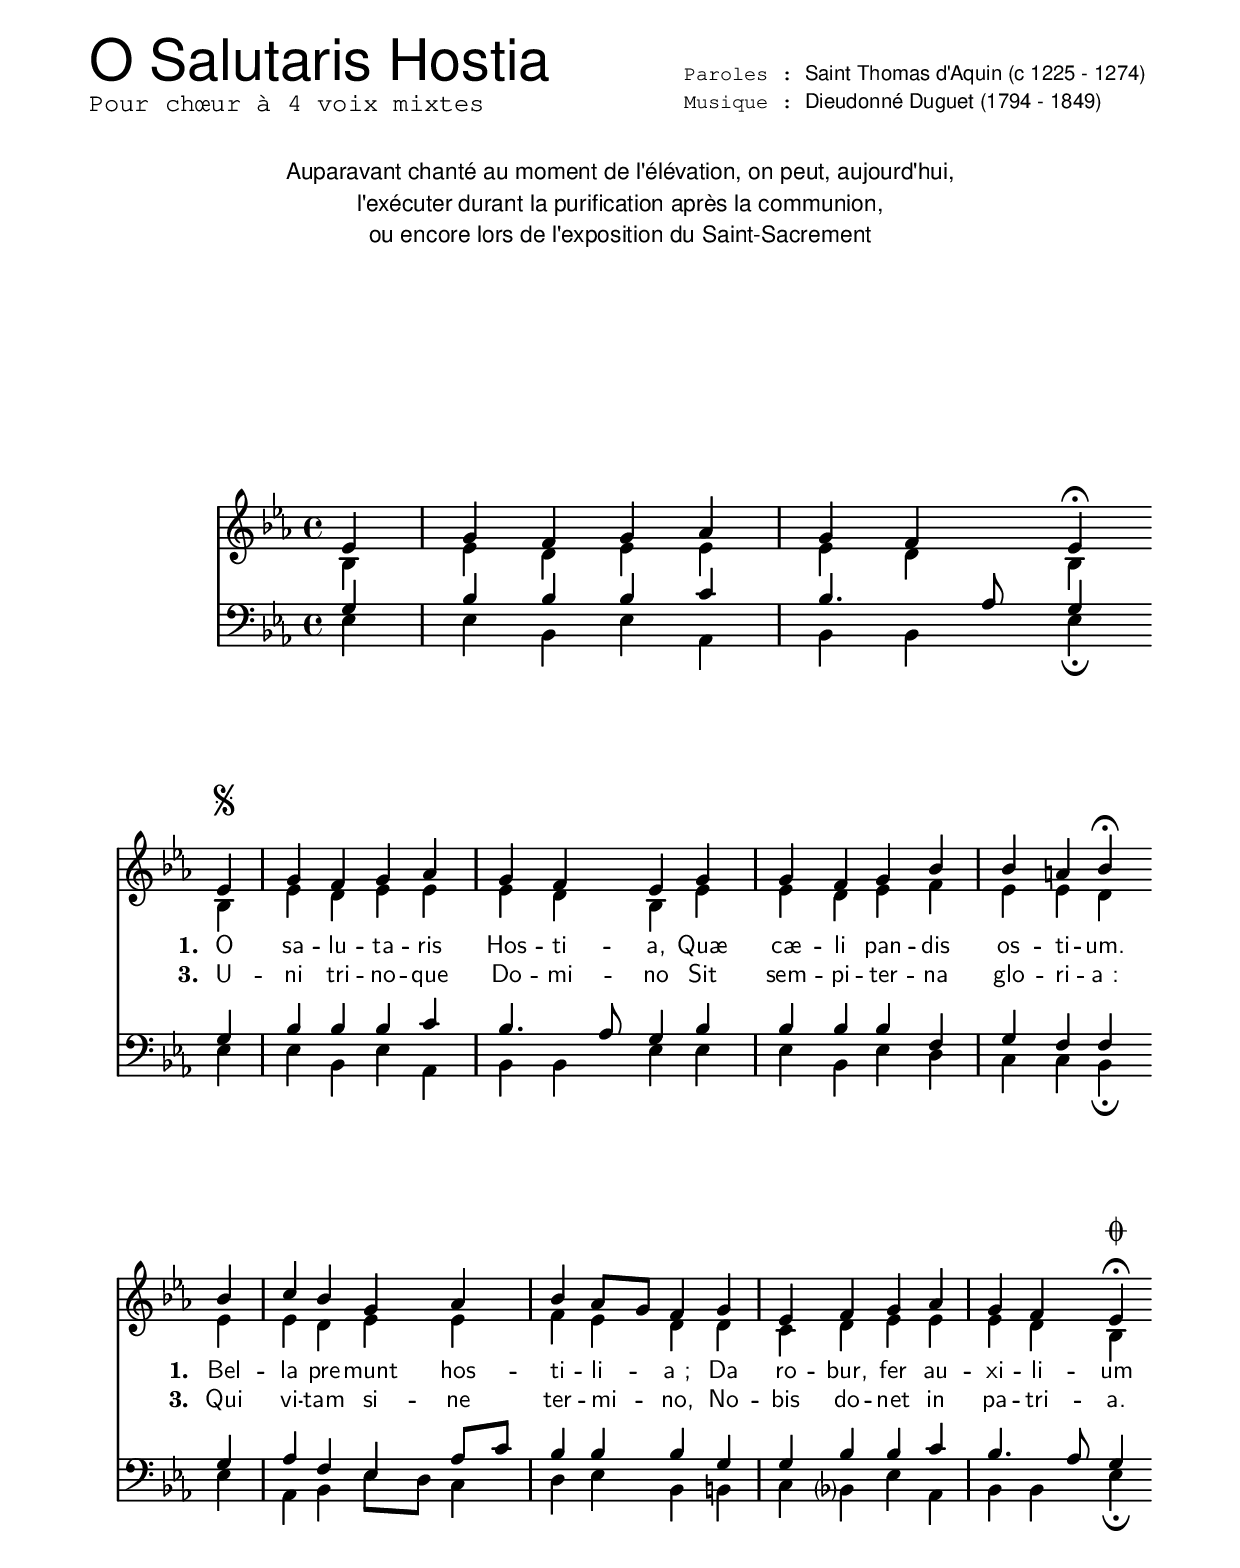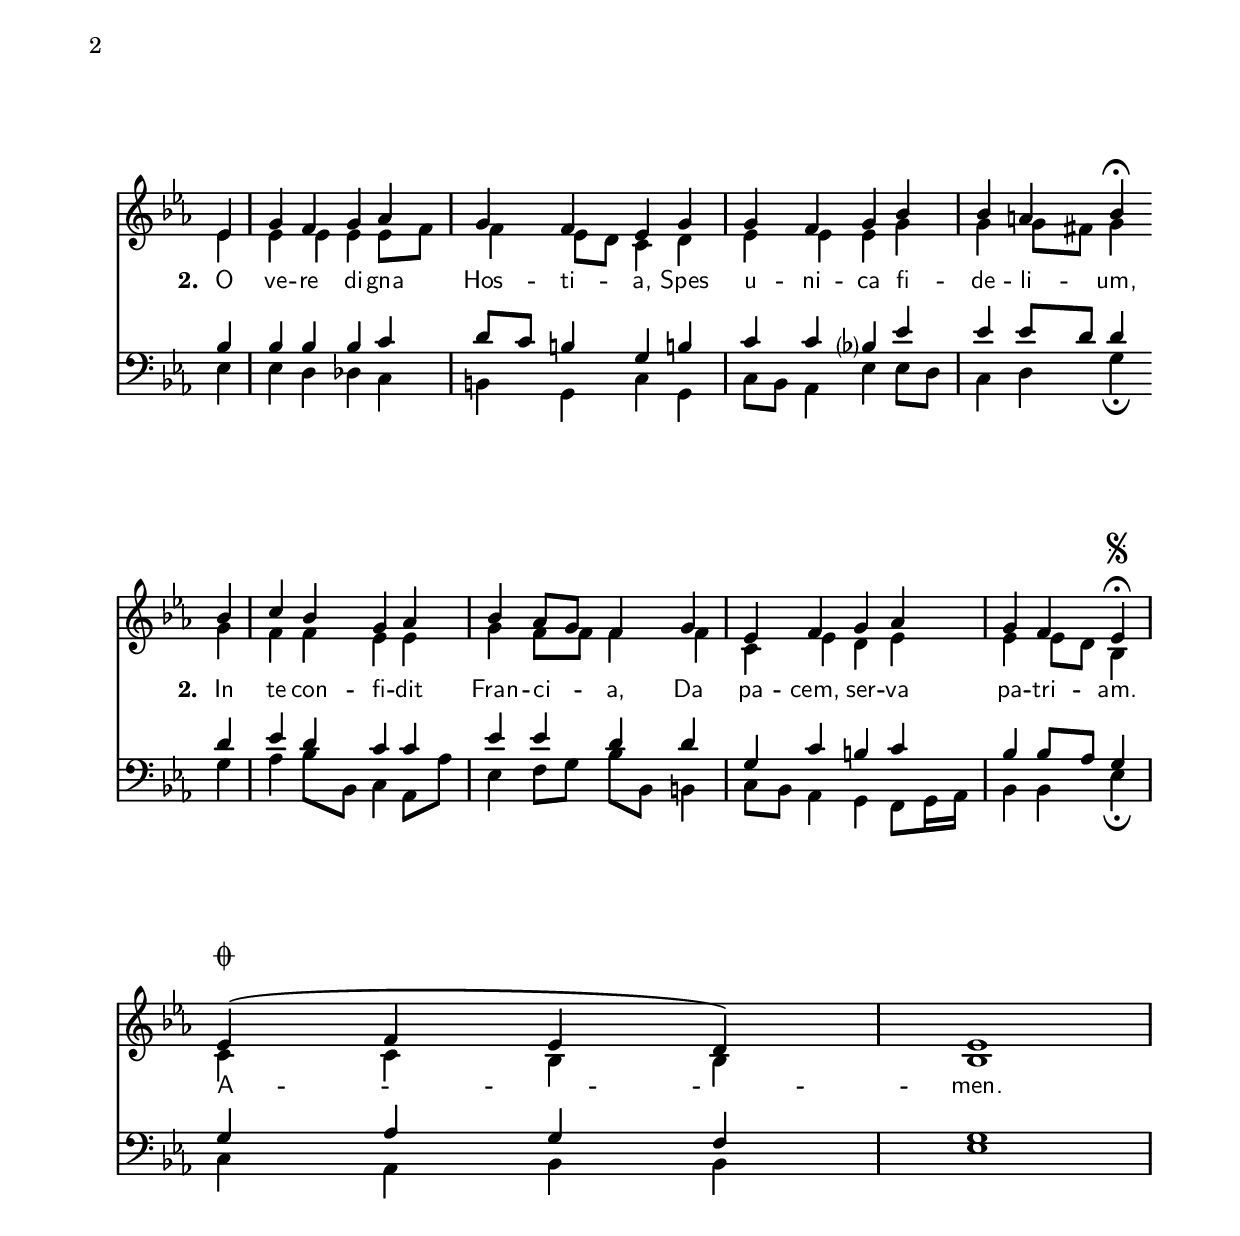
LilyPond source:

\version "2.22.0"
\language "english"
\include "gregorian.ly"
\include "../libs/commonFunctions.ily"

\header {
  title = "O Salutaris Hostia"
  subtitle = "Pour chœur à 4 voix mixtes"
  composer = "Dieudonné Duguet (1794 - 1849)"
  poet = "Saint Thomas d'Aquin (c 1225 - 1274)"
  }

global = {
  \key ef \major \time 4/4
  }

sopranosMusicOne = \relative c' {
    ef4 g f g af g f ef
  }
sopranosMusicTwo = \relative c'' {
    g4 g f g bf bf a bf
  }
sopranosMusicThree = \relative c'' {
    bf c bf g af bf af8 g f4
  }
sopranosMusicFour = \relative c'' {
    g4 ef f g af g f ef
  }
sopranosMusicEnd = \relative c' {
    ef2 ef
  }
sopranosMusicEndTwo = \relative c' {
    ef4( f ef d) ef1
  }

altosMusicOne = \relative c' {
    bf4 ef d ef ef ef d bf
  }
altosMusicTwo = \relative c' {
    ef4 ef d ef f ef ef d
  }
altosMusicThree = \relative c' {
    ef4 ef d ef ef f ef d
  }
altosMusicFour = \relative c' {
    d c d ef ef ef d bf
  }
altosAltMusicOne = \relative c' {
  ef ef ef ef ef8 f f4 ef8 d c4
}
altosAltMusicTwo = \relative c' {
  d ef ef ef g g g8 fs g4
}
altosAltMusicThree = \relative c'' {
  g f f ef ef g f8 f f4
}
altosAltMusicFour = \relative c' {
  f c ef d ef ef ef8 d bf4
}
altosMusicEnd = \relative c' {
    c2 bf
  }
altosMusicEndTwo = \relative c' {
    c4 c bf bf bf1
  }

tenorsMusicOne =  \relative c' {
    g4 bf bf bf c bf4. af8 g4
  }
tenorsMusicTwo = \relative c' {
    bf4 bf bf bf f g f f
  }
tenorsMusicThree = \relative c' {
    %g4 af f ef c' bf4 c d g,
    g4 af f ef af8 c bf4 bf bf g
  }
tenorsMusicFour = \relative c' {
    g4 bf bf c bf4. af8 g4
  }
tenorsAltMusicOne = \relative c' {
  bf4 bf bf bf c d8 c b4 g
}
tenorsAltMusicTwo = \relative c' {
  b!4 c c bf? ef ef ef8 d d4
}
tenorsAltMusicThree = \relative c' {
  d4 ef d c c ef ef d4
}
tenorsAltMusicFour = \relative c' {
  d4 g, c b c bf bf8 af g4
}
tenorsMusicEnd = \relative c' {
    af2 g
  }
tenorsMusicEndTwo = \relative c' {
    g4 af g f g1
  }

bassesMusicOne =  \relative c {
    ef4 ef bf ef af, bf bf ef
  }
bassesMusicTwo = \relative c {
    ef4 ef bf ef d c c bf
  }
bassesMusicThree = \relative c {
    %ef4 af, bf c af g af bf
    ef4 af, bf ef8 d c4 d ef bf
  }
bassesMusicFour = \relative c {
    b4c bf? ef af, bf bf ef
  }
bassesAltMusicOne = \relative c {
  ef4 ef d df c b g c
}
bassesAltMusicTwo = \relative c {
  g c8 bf af4 ef' ef8 d c4 d g
}
bassesAltMusicThree = \relative c {
  g' af bf8 bf, c4 af8 af' ef4 f8 g bf8 bf,
}
bassesAltMusicFour = \relative c {
  b4 c8 bf af4 g f8 g16 af bf4 bf ef
}
bassesMusicEnd = \relative c {
    af2 ef'
  }
bassesMusicEndTwo = \relative c {
    c4 af bf bf ef1
  }

Lyrics = \lyricmode {
  \set stanza = "1. "
  O sa -- lu -- ta -- ris Hos -- ti -- a,
  Quæ cæ -- li pan -- dis os -- ti -- um.
  \set stanza = "1. "
  Bel -- la pre -- munt hos -- ti -- li -- _ a&nbsp;;
  Da ro --  bur, fer au -- xi -- li -- um
  }
LyricsOne = \lyricmode {
  \set stanza = "2. "
  O ve -- re di -- gna Hos -- ti -- a,
  Spes u -- ni -- ca fi -- de -- li -- um,
  \set stanza = "2. "
  In te con -- fi -- dit Fran -- ci -- _ a,
  Da pa -- cem, ser -- va pa -- tri -- am.
  }
LyricsTwo = \lyricmode {
  \set stanza = "3. "
  U -- ni tri -- no -- que Do -- mi -- no
  Sit sem -- pi -- ter -- na glo -- ri -- a&nbsp;:
  \set stanza = "3. "
  Qui vi -- tam si -- ne ter -- mi -- _ no,
  No -- bis do -- net in pa -- tri -- a.
  }
LyricsEnd = \lyricmode {
  A -- men.
  }

%%%%%%%%%%%%%%%%%%%%%%%%%%%%%%%%%%%%%%%%%%%%
%%%%%          DRAW PARTITION          %%%%%
%%%%%%%%%%%%%%%%%%%%%%%%%%%%%%%%%%%%%%%%%%%%
scoreHeaders = \header {
  title = ##f
  subtitle = ##f
  composer = ##f
  poet = ##f
  subsubtitle = ##f
  dedication = ##f
  }
scorePaper = \paper {
    left-margin = 1.5\cm
    right-margin = 1.5\cm
    top-margin = 1.5\cm
    bottom-margin = 1.5\cm
    two-sided = ##f
    oddFooterMarkup = {}
    #(include-special-characters)

    markup-system-spacing = #'((basic-distance . 30)
       (stretchability . 500))
    system-system-spacing = #'((basic-distance . 20)
       (stretchability . 500))
    top-system-spacing = #'((basic-distance . 10)
                            (padding . 10)
                            (stretchability . 1000))
    bookTitleMarkup = \markup {
      \column {
        \fill-line { \italic \sans \fromproperty #'header:dedication }
        \vspace #2
        \columns {
          \fill-line {
            \column {
              \line {
                \left-column {
                  \fontsize #8 \sans \fromproperty #'header:title
                  \fontsize #1 \typewriter \fromproperty #'header:subtitle
                }
              }
            }
            \column {
              \line {
                \fontsize #-1
                \left-column {
                  \line { \concat { \typewriter "Paroles&nbsp;:&nbsp;" \sans \fromproperty #'header:poet \bold " " } }
                  \line { \concat { \typewriter "Musique&nbsp;:&nbsp;" \sans \fromproperty #'header:composer \bold " " } }
                  \typewriter \italic \fromproperty #'header:subsubtitle
                }
              }
            }
          }
        }
      }
    }
  }
AllScoreLayout = \layout {
      ragged-last = ##f
      ragged-last-bottom = ##t
      short-indent = 0.5\cm
      indent = 2.2\cm
      \override LyricText #'font-name = #"Latin Modern Sans"
      \override Score.RehearsalMark.font-family = #'typewriter
      \context {
        \Score
        \override StaffGrouper.staff-staff-spacing.padding = #0
        \override StaffGrouper.staff-staff-spacing.basic-distance = #1
      }
      \context {
        \Staff
        \RemoveEmptyStaves
        \override InstrumentName #'font-name = #"Monospace Regular"
      }
      \context {
        \PianoStaff
        \RemoveEmptyStaves
        \override InstrumentName #'font-name = #"Monospace Regular"
      }
      \context {
        \ChoirStaff
        \RemoveEmptyStaves
        \override InstrumentName #'font-name = #"Monospace Regular"
      }
  }

% PDF output
\book {
  \scorePaper
  \markup {
    \vspace #2
    \fill-line
    {
      \sans \center-column {
        "Auparavant chanté au moment de l'élévation, on peut, aujourd'hui,"
        "l'exécuter durant la purification après la communion,"
        "ou encore lors de l'exposition du Saint-Sacrement"
      }
    }
    }
  \score {
    <<
      \new Dynamics {
        \partial 4 s4
        s1 s2 s4 \bar "" \break s4\segno
        s1*3 s2 s4 \bar "" \break s4
        s1*3 s2 s4\coda \bar "" \break s4
        s1*3 s2 s4 \bar "" \break s4
        s1*3 s2 s4\segno s4 \break
        s4\coda s2. s1
      }
      \new Staff
      <<
        \clef "treble"
        \new Voice = "soprano"
        {
          \global \voiceOne
          \partial 4
          \sopranosMusicOne\fermata
          \sopranosMusicOne
          \sopranosMusicTwo\fermata
          \sopranosMusicThree
          \sopranosMusicFour\fermata
          \sopranosMusicOne
          \sopranosMusicTwo\fermata
          \sopranosMusicThree
          \sopranosMusicFour\fermata s4
          %\sopranosMusicEnd
          \sopranosMusicEndTwo
        }
        \new Voice = "alto"
        {
          \global \voiceTwo
          \altosMusicOne
          \altosMusicOne
          \altosMusicTwo
          \altosMusicThree
          \altosMusicFour
          \altosAltMusicOne
          \altosAltMusicTwo
          \altosAltMusicThree
          \altosAltMusicFour s4
          %\altosMusicEnd
          \altosMusicEndTwo
        }
      >>
      \new Lyrics \lyricsto "soprano" {   _ _ _ _ _ _ _ _ \Lyrics \LyricsOne \LyricsEnd }
      \new Lyrics \lyricsto "soprano" {   _ _ _ _ _ _ _ _ \LyricsTwo }
      \new Staff
      <<
        \clef "bass"
        \new Voice = "tenor"
        {
          \global \voiceThree
          \tenorsMusicOne
          \tenorsMusicOne
          \tenorsMusicTwo
          \tenorsMusicThree
          \tenorsMusicFour
          \tenorsAltMusicOne
          \tenorsAltMusicTwo
          \tenorsAltMusicThree
          \tenorsAltMusicFour s4
          %\tenorsMusicEnd
          \tenorsMusicEndTwo
        }
        \new Voice = "basse"
        {
          \global \voiceFour
          \bassesMusicOne \fermata
          \bassesMusicOne
          \bassesMusicTwo\fermata
          \bassesMusicThree
          \bassesMusicFour\fermata
          \bassesAltMusicOne
          \bassesAltMusicTwo \fermata
          \bassesAltMusicThree
          \bassesAltMusicFour \fermata s4
          %\bassesMusicEnd
          \bassesMusicEndTwo
        }
      >>
    >>
    \AllScoreLayout
    \scoreHeaders
  }
}
% MIDI output
\score {
  {
    <<
      % \new PianoStaff \with {
      %   midiInstrument = "piccolo"  % Pipe Organ
      %   %midiInstrument = "flute"    % Grand plein jeu
      %   %midiInstrument = "recorder" % Principaux 8 4
      %   midiMinimumVolume = #0.7
      %   midiMaximumVolume = #0.9
      % }
      % <<
      %   \new Staff
      %   <<
      %     \clef "treble"
      %     \new Voice { \global \voiceOne
      %                 \partial 4
      %                 \sopranosMusicOne ~4
      %     }
      %     \new Voice { \global \voiceTwo
      %                 \altosMusicOne ~4
      %     }
      %   >>
      %   \new Staff
      %   <<
      %     \clef "bass"
      %     \new Voice { \global \voiceThree
      %                 \tenorsMusicOne ~4
      %     }
      %     \new Voice { \global \voiceFour
      %                  \bassesMusicOne ~4
      %     }
      %   >>
      % >>
      % \new PianoStaff \with {
      %   %midiInstrument = "piccolo"  % Pipe Organ
      %   midiInstrument = "flute"    % Grand plein jeu
      %   %midiInstrument = "recorder" % Principaux 8 4
      %   midiMinimumVolume = #0.6
      %   midiMaximumVolume = #0.8
      % }
      % <<
      %   \new Staff
      %   <<
      %     \clef "treble"
      %     \new Voice { \global \voiceOne
      %                 \partial 4
      %                 \sopranosMusicOne ~4
      %     }
      %     \new Voice { \global \voiceTwo
      %                 \altosMusicOne ~4
      %     }
      %   >>
      %   \new Staff
      %   <<
      %     \clef "bass"
      %     \new Voice { \global \voiceThree
      %                 \tenorsMusicOne ~4
      %     }
      %     \new Voice { \global \voiceFour
      %                  \bassesMusicOne ~4 r4
      %                  \bassesMusicOne
      %                  \bassesMusicTwo ~4 r4
      %                  \bassesMusicThree ~4 r2
      %                  %\bassesMusicEnd
      %                  \bassesMusicEndTwo
      %     }
      %   >>
      % >>
      \new PianoStaff \with {
        %midiInstrument = "piccolo"  % Pipe Organ
        %midiInstrument = "flute"    % Grand plein jeu
        midiInstrument = "recorder" % Principaux 8 4
        midiMinimumVolume = #0.6
        midiMaximumVolume = #0.8
      }
      <<
        \new Staff
        <<
          \clef "treble"
          \new Voice { \global \voiceOne
                       \partial 4
                       \sopranosMusicOne ~4 r4
                       \sopranosMusicOne
                       \sopranosMusicTwo ~4 r4
                       \sopranosMusicThree
                       \sopranosMusicFour ~4 r4
                       \sopranosMusicOne
                       \sopranosMusicTwo ~4 r4
                       \sopranosMusicThree
                       \sopranosMusicFour ~4 r2
                       %\sopranosMusicEnd
                       \sopranosMusicEndTwo
          }
          \new Voice { \global \voiceTwo
                       \altosMusicOne ~4 r4
                       \altosMusicOne
                       \altosMusicTwo ~4 r4
                       \altosMusicThree
                       \altosMusicFour ~4 r4
                       \altosAltMusicOne
                       \altosAltMusicTwo ~4 r4
                       \altosAltMusicThree
                       \altosAltMusicFour ~4 r2
                       %\altosMusicEnd
                       %\altosMusicEndTwo
          }
        >>
        \new Staff
        <<
          \clef "bass"
          \new Voice { \global \voiceThree
                       \tenorsMusicOne ~4 r4
                       \tenorsMusicOne
                       \tenorsMusicTwo ~4 r4
                       \tenorsMusicThree
                       \tenorsMusicFour ~4 r4
                       \tenorsAltMusicOne
                       \tenorsAltMusicTwo ~4 r4
                       \tenorsAltMusicThree
                       \tenorsAltMusicFour ~4 r2
                       %\tenorsMusicEnd
                       \tenorsMusicEndTwo
          }
          \new Voice { \global \voiceFour
                       \bassesMusicOne ~4 r4
                       \bassesMusicOne
                       \bassesMusicTwo ~4 r4
                       \bassesMusicThree
                       \bassesMusicFour ~4 r4
                       \bassesAltMusicOne
                       \bassesAltMusicTwo ~4 r4
                       \bassesAltMusicThree
                       \bassesAltMusicFour ~4 r2
                       %\bassesMusicEnd
                       \bassesMusicEndTwo
          }
        >>
      >>
    >>
  }
  \midi{
    % per voice midi output, using Staff level midiInstrument
    \context {
      \Staff
      \remove "Staff_performer"
    }
    \context {
      \Voice
      \consists "Staff_performer"
    }
    \tempo 4 = 70
  }
}
